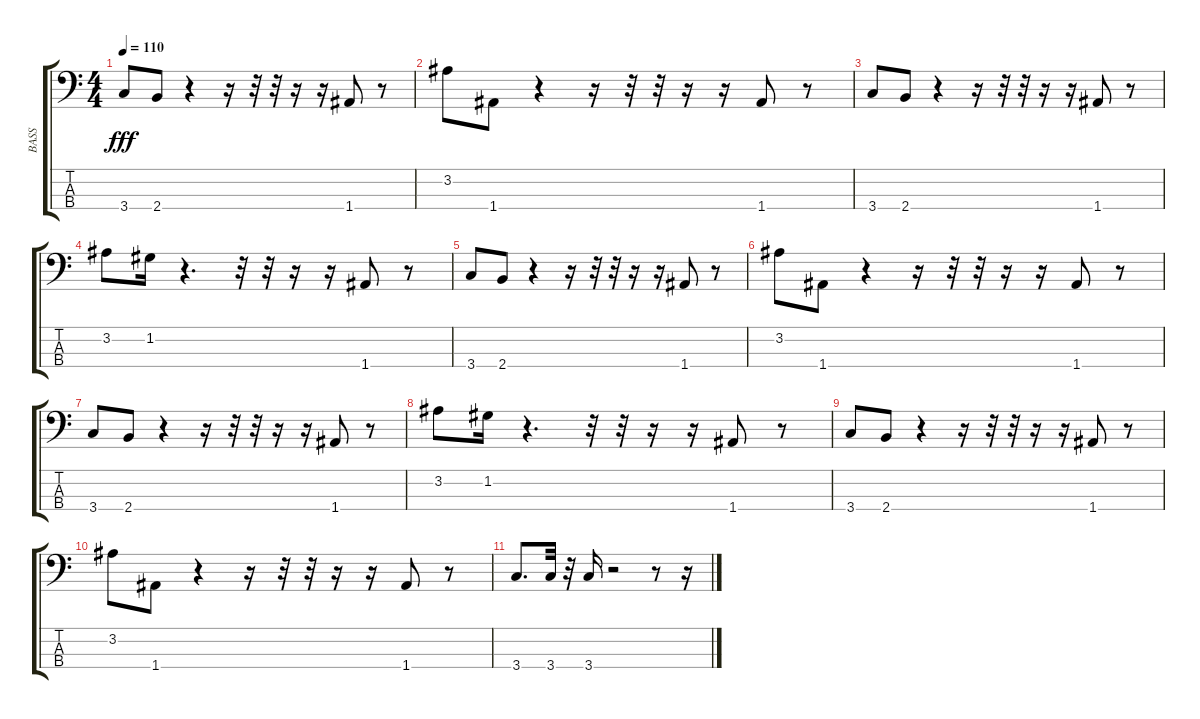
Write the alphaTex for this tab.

\track ("BASS" "BASS") {solo instrument electricbassfinger}
\staff {score tabs}
\tuning (C-1 G2 D2 A1) {hide}
\ts (4 4)
\tempo 110
\clef f4
\ks c
3.4.8{dy fff} 2.4.8 r.4 r.16 r.32 r.32 r.16 r.16 1.4.8 r.8 |
3.2.8 1.4.8 r.4 r.16 r.32 r.32 r.16 r.16 1.4.8 r.8 |
3.4.8 2.4.8 r.4 r.16 r.32 r.32 r.16 r.16 1.4.8 r.8 |
3.2.8 1.2.16 r.4{d} r.32 r.32 r.16 r.16 1.4.8 r.8 |
3.4.8 2.4.8 r.4 r.16 r.32 r.32 r.16 r.16 1.4.8 r.8 |
3.2.8 1.4.8 r.4 r.16 r.32 r.32 r.16 r.16 1.4.8 r.8 |
3.4.8 2.4.8 r.4 r.16 r.32 r.32 r.16 r.16 1.4.8 r.8 |
3.2.8 1.2.16 r.4{d} r.32 r.32 r.16 r.16 1.4.8 r.8 |
3.4.8 2.4.8 r.4 r.16 r.32 r.32 r.16 r.16 1.4.8 r.8 |
3.2.8 1.4.8 r.4 r.16 r.32 r.32 r.16 r.16 1.4.8 r.8 |
3.4.8{d} 3.4.32 r.32 3.4.16 r.2 r.8 r.16
